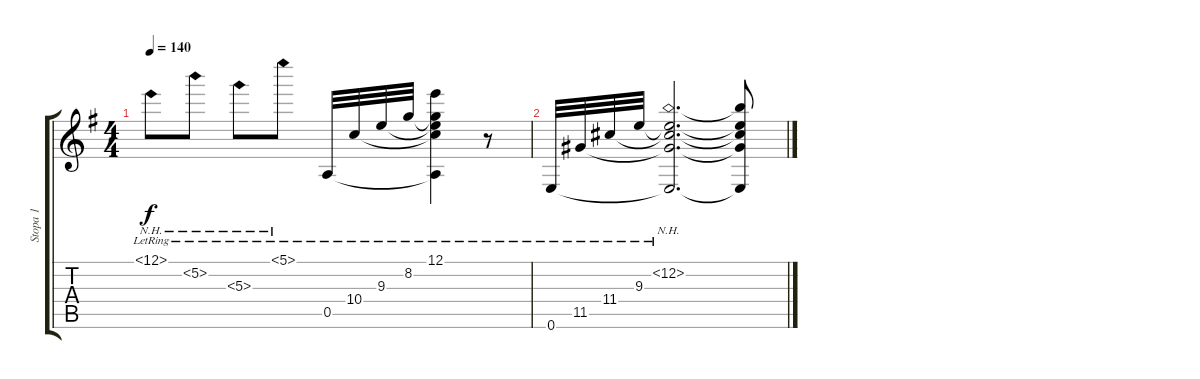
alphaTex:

\track ("Stopa 1" "Stopa 1") {instrument acousticguitarnylon}
\staff {score tabs}
\tuning (E4 B3 G3 D3 A2 E2) {hide}
\ts (4 4)
\tempo 140
\clef g2
\ks g
12.1{nh lr}.8{dy f} 5.2{nh lr}.8 5.3{nh lr}.8 5.1{nh lr}.8 0.5{lr}.32 10.4{lr}.32 9.3{lr}.32 8.2{lr}.32 (12.1{lr} 8.2{t} 9.3{t} 10.4{t} 0.5{t}).4 r.8 |
0.6{lr}.32 11.5{lr}.32 11.4{lr}.32 9.3{lr}.32 (12.2{nh lr} 9.3{t} 11.4{t} 11.5{t} 0.6{t}).2{d} (12.2{t} 9.3{t} 11.4{t} 11.5{t} 0.6{t}).8
